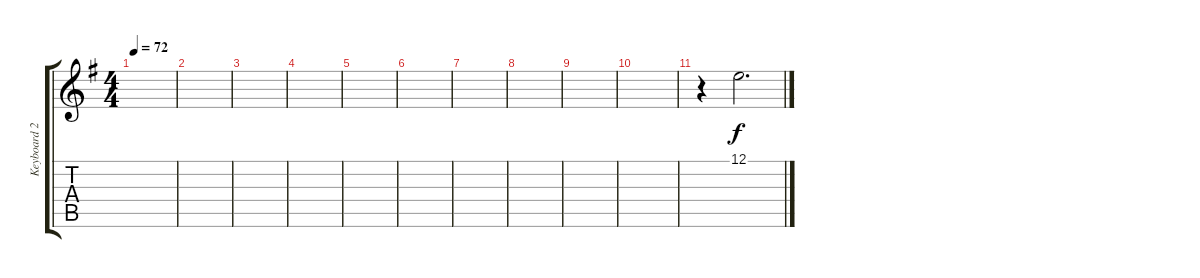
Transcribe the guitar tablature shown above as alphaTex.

\track ("Keyboard 2" "Keyboard 2") {instrument synthstrings1}
\staff {score tabs}
\tuning (E4 B3 G3 D3 A2 E2) {hide}
\ts (4 4)
\tempo 72
\clef g2
\ks g
|
|
|
|
|
|
|
|
|
|
r.4 12.1.2{d}
